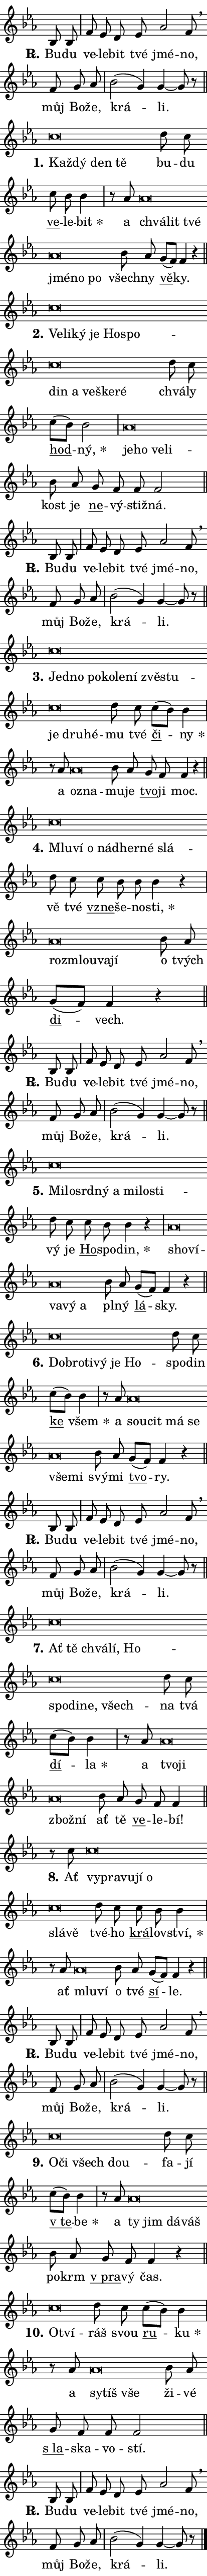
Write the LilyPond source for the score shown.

\version "2.24.0"
\header { tagline = "" }
\paper {
  indent = 0\cm
  top-margin = 0\cm
  right-margin = 0\cm
  bottom-margin = 0\cm
  left-margin = 0\cm
  paper-width = 7\cm
  page-breaking = #ly:one-page-breaking
  system-system-spacing.basic-distance = #11
  score-system-spacing.basic-distance = #11
  ragged-last = ##f
}


%% Author: Thomas Morley
%% https://lists.gnu.org/archive/html/lilypond-user/2020-05/msg00002.html
#(define (line-position grob)
"Returns position of @var[grob} in current system:
   @code{'start}, if at first time-step
   @code{'end}, if at last time-step
   @code{'middle} otherwise
"
  (let* ((col (ly:item-get-column grob))
         (ln (ly:grob-object col 'left-neighbor))
         (rn (ly:grob-object col 'right-neighbor))
         (col-to-check-left (if (ly:grob? ln) ln col))
         (col-to-check-right (if (ly:grob? rn) rn col))
         (break-dir-left
           (and
             (ly:grob-property col-to-check-left 'non-musical #f)
             (ly:item-break-dir col-to-check-left)))
         (break-dir-right
           (and
             (ly:grob-property col-to-check-right 'non-musical #f)
             (ly:item-break-dir col-to-check-right))))
        (cond ((eqv? 1 break-dir-left) 'start)
              ((eqv? -1 break-dir-right) 'end)
              (else 'middle))))

#(define (tranparent-at-line-position vctor)
  (lambda (grob)
  "Relying on @code{line-position} select the relevant enry from @var{vctor}.
Used to determine transparency,"
    (case (line-position grob)
      ((end) (not (vector-ref vctor 0)))
      ((middle) (not (vector-ref vctor 1)))
      ((start) (not (vector-ref vctor 2))))))

noteHeadBreakVisibility =
#(define-music-function (break-visibility)(vector?)
"Makes @code{NoteHead}s transparent relying on @var{break-visibility}"
#{
  \override NoteHead.transparent =
    #(tranparent-at-line-position break-visibility)
#})

#(define delete-ledgers-for-transparent-note-heads
  (lambda (grob)
    "Reads whether a @code{NoteHead} is transparent.
If so this @code{NoteHead} is removed from @code{'note-heads} from
@var{grob}, which is supposed to be @code{LedgerLineSpanner}.
As a result ledgers are not printed for this @code{NoteHead}"
    (let* ((nhds-array (ly:grob-object grob 'note-heads))
           (nhds-list
             (if (ly:grob-array? nhds-array)
                 (ly:grob-array->list nhds-array)
                 '()))
           ;; Relies on the transparent-property being done before
           ;; Staff.LedgerLineSpanner.after-line-breaking is executed.
           ;; This is fragile ...
           (to-keep
             (remove
               (lambda (nhd)
                 (ly:grob-property nhd 'transparent #f))
               nhds-list)))
      ;; TODO find a better method to iterate over grob-arrays, similiar
      ;; to filter/remove etc for lists
      ;; For now rebuilt from scratch
      (set! (ly:grob-object grob 'note-heads)  '())
      (for-each
        (lambda (nhd)
          (ly:pointer-group-interface::add-grob grob 'note-heads nhd))
        to-keep))))

hideNotes = {
  \noteHeadBreakVisibility #begin-of-line-visible
}
unHideNotes = {
  \noteHeadBreakVisibility #all-visible
}

% work-around for resetting accidentals
% https://lilypond.org/doc/v2.23/Documentation/notation/displaying-rhythms#unmetered-music
cadenzaMeasure = {
  \cadenzaOff
  \partial 1024 s1024
  \cadenzaOn
}

#(define-markup-command (accent layout props text) (markup?)
  "Underline accented syllable"
  (interpret-markup layout props
    #{\markup \override #'(offset . 4.3) \underline { #text }#}))

responsum = \markup \concat {
  "R" \hspace #-1.05 \path #0.1 #'((moveto 0 0.07) (lineto 0.9 0.8)) \hspace #0.05 "."
}

\layout {
    \context {
        \Staff
        \remove "Time_signature_engraver"
        \override LedgerLineSpanner.after-line-breaking = #delete-ledgers-for-transparent-note-heads
    }
    \context {
        \Voice {
            \override NoteHead.output-attributes = #'((class . "notehead"))
            \override Hairpin.height = #0.55
        }
    }
    \context {
        \Lyrics {
            \override StanzaNumber.output-attributes = #'((class . "stanzanumber"))
            \override LyricSpace.minimum-distance = #0.9
            \override LyricText.font-name = #"TeX Gyre Schola"
            \override LyricText.font-size = 1
            \override StanzaNumber.font-name = #"TeX Gyre Schola Bold"
            \override StanzaNumber.font-size = 1
        }
    }
}

% magnetic-lyrics.ily
%
%   written by
%     Jean Abou Samra <jean@abou-samra.fr>
%     Werner Lemberg <wl@gnu.org>
%
%   adapted by
%     Jiri Hon <jiri.hon@gmail.com>
%
% Version 2022-Apr-15

% https://www.mail-archive.com/lilypond-user@gnu.org/msg149350.html

#(define (Left_hyphen_pointer_engraver context)
   "Collect syllable-hyphen-syllable occurrences in lyrics and store
them in properties.  This engraver only looks to the left.  For
example, if the lyrics input is @code{foo -- bar}, it does the
following.

@itemize @bullet
@item
Set the @code{text} property of the @code{LyricHyphen} grob between
@q{foo} and @q{bar} to @code{foo}.

@item
Set the @code{left-hyphen} property of the @code{LyricText} grob with
text @q{foo} to the @code{LyricHyphen} grob between @q{foo} and
@q{bar}.
@end itemize

Use this auxiliary engraver in combination with the
@code{lyric-@/text::@/apply-@/magnetic-@/offset!} hook."
   (let ((hyphen #f)
         (text #f))
     (make-engraver
      (acknowledgers
       ((lyric-syllable-interface engraver grob source-engraver)
        (set! text grob)))
      (end-acknowledgers
       ((lyric-hyphen-interface engraver grob source-engraver)
        ;(when (not (grob::has-interface grob 'lyric-space-interface))
          (set! hyphen grob)));)
      ((stop-translation-timestep engraver)
       (when (and text hyphen)
         (ly:grob-set-object! text 'left-hyphen hyphen))
       (set! text #f)
       (set! hyphen #f)))))

#(define (lyric-text::apply-magnetic-offset! grob)
   "If the space between two syllables is less than the value in
property @code{LyricText@/.details@/.squash-threshold}, move the right
syllable to the left so that it gets concatenated with the left
syllable.

Use this function as a hook for
@code{LyricText@/.after-@/line-@/breaking} if the
@code{Left_@/hyphen_@/pointer_@/engraver} is active."
   (let ((hyphen (ly:grob-object grob 'left-hyphen #f)))
     (when hyphen
       (let ((left-text (ly:spanner-bound hyphen LEFT)))
         (when (grob::has-interface left-text 'lyric-syllable-interface)
           (let* ((common (ly:grob-common-refpoint grob left-text X))
                  (this-x-ext (ly:grob-extent grob common X))
                  (left-x-ext
                   (begin
                     ;; Trigger magnetism for left-text.
                     (ly:grob-property left-text 'after-line-breaking)
                     (ly:grob-extent left-text common X)))
                  ;; `delta` is the gap width between two syllables.
                  (delta (- (interval-start this-x-ext)
                            (interval-end left-x-ext)))
                  (details (ly:grob-property grob 'details))
                  (threshold (assoc-get 'squash-threshold details 0.2)))
             (when (< delta threshold)
               (let* (;; We have to manipulate the input text so that
                      ;; ligatures crossing syllable boundaries are not
                      ;; disabled.  For languages based on the Latin
                      ;; script this is essentially a beautification.
                      ;; However, for non-Western scripts it can be a
                      ;; necessity.
                      (lt (ly:grob-property left-text 'text))
                      (rt (ly:grob-property grob 'text))
                      (is-space (grob::has-interface hyphen 'lyric-space-interface))
                      (space (if is-space " " ""))
                      (space-markup (grob-interpret-markup grob " "))
                      (space-size (interval-length (ly:stencil-extent space-markup X)))
                      (extra-delta (if is-space space-size 0))
                      ;; Append new syllable.
                      (ltrt-space (if (and (string? lt) (string? rt))
                                (string-append lt space rt)
                                (make-concat-markup (list lt space rt))))
                      ;; Right-align `ltrt` to the right side.
                      (ltrt-space-markup (grob-interpret-markup
                               grob
                               (make-translate-markup
                                (cons (interval-length this-x-ext) 0)
                                (make-right-align-markup ltrt-space)))))
                 (begin
                   ;; Don't print `left-text`.
                   (ly:grob-set-property! left-text 'stencil #f)
                   ;; Set text and stencil (which holds all collected
                   ;; syllables so far) and shift it to the left.
                   (ly:grob-set-property! grob 'text ltrt-space)
                   (ly:grob-set-property! grob 'stencil ltrt-space-markup)
                   (ly:grob-translate-axis! grob (- (- delta extra-delta)) X))))))))))


#(define (lyric-hyphen::displace-bounds-first grob)
   ;; Make very sure this callback isn't triggered too early.
   (let ((left (ly:spanner-bound grob LEFT))
         (right (ly:spanner-bound grob RIGHT)))
     (ly:grob-property left 'after-line-breaking)
     (ly:grob-property right 'after-line-breaking)
     (ly:lyric-hyphen::print grob)))

squashThreshold = #0.4

\layout {
  \context {
    \Lyrics
    \consists #Left_hyphen_pointer_engraver
    \override LyricText.after-line-breaking =
      #lyric-text::apply-magnetic-offset!
    \override LyricHyphen.stencil = #lyric-hyphen::displace-bounds-first
    \override LyricText.details.squash-threshold = \squashThreshold
    \override LyricHyphen.minimum-distance = 0
    \override LyricHyphen.minimum-length = \squashThreshold
  }
}

squash = \override LyricText.details.squash-threshold = 9999
unSquash = \override LyricText.details.squash-threshold = \squashThreshold

left = \override LyricText.self-alignment-X = #LEFT
unLeft = \revert LyricText.self-alignment-X

starOffset = #(lambda (grob) 
                (let ((x_offset (ly:self-alignment-interface::aligned-on-x-parent grob)))
                  (if (= x_offset 0) 0 (+ x_offset 1.2))))

star = #(define-music-function (syllable)(string?)
"Append star separator at the end of a syllable"
#{
  \once \override LyricText.X-offset = #starOffset
  \lyricmode { \markup {
    #syllable
    \override #'((font-name . "TeX Gyre Schola Bold")) \hspace #0.2 \lower #0.65 \larger "*"
  } }
#})

starAccent = #(define-music-function (syllable)(string?)
"Append star separator at the end of a syllable and make accent"
#{
  \once \override LyricText.X-offset = #starOffset
  \lyricmode { \markup {
    \accent #syllable
    \override #'((font-name . "TeX Gyre Schola Bold")) \hspace #0.2 \lower #0.65 \larger "*"
  } }
#})

breath = #(define-music-function (syllable)(string?)
"Append breathing indicator at the end of a syllable"
#{
  \lyricmode { \markup { #syllable "+" } }
#})

optionalBreath = #(define-music-function (syllable)(string?)
"Append optional breathing indicator at the end of a syllable"
#{
  \lyricmode { \markup { #syllable "(+)" } }
#})


\score {
    <<
        \new Voice = "melody" { \cadenzaOn \key es \major \relative { bes8 bes \cadenzaMeasure \bar "|" f' es d es as2 f8 \breathe \bar "" f g as \cadenzaMeasure \bar "|" bes2( g4) g~ g8 r \cadenzaMeasure \bar "||" \break } }
        \new Lyrics \lyricsto "melody" { \lyricmode { \set stanza = \responsum
Bu -- du ve -- le -- bit tvé jmé -- no, můj Bo -- že, krá -- li. } }
    >>
    \layout {}
}

\score {
    <<
        \new Voice = "melody" { \cadenzaOn \key es \major \relative { c''\breve*1/16 \hideNotes \breve*1/16 \bar "" \breve*1/16 \breve*1/16 \bar "" \unHideNotes d8 c \bar "" c bes bes4 \cadenzaMeasure \bar "|" r8 as8 as\breve*1/16 \hideNotes \breve*1/16 \bar "" \breve*1/16 \bar "" \breve*1/16 \bar "" \breve*1/16 \breve*1/16 \bar "" \unHideNotes bes8 as \bar "" g[( f)] f4 r \cadenzaMeasure \bar "||" \break } }
        \new Lyrics \lyricsto "melody" { \lyricmode { \set stanza = "1."
\left Kaž -- \squash dý den tě \unLeft \unSquash bu -- du \markup \accent ve -- le -- \star bit a \left chvá -- \squash lit tvé jmé -- no po \unLeft \unSquash všech -- ny \markup \accent vě -- ky. } }
    >>
    \layout {}
}

\score {
    <<
        \new Voice = "melody" { \cadenzaOn \key es \major \relative { c''\breve*1/16 \hideNotes \breve*1/16 \bar "" \breve*1/16 \bar "" \breve*1/16 \bar "" \breve*1/16 \bar "" \breve*1/16 \bar "" \breve*1/16 \bar "" \breve*1/16 \bar "" \breve*1/16 \bar "" \breve*1/16 \breve*1/16 \bar "" \unHideNotes d8 c \bar "" c[( bes)] bes2 \cadenzaMeasure \bar "|" as\breve*1/16 \hideNotes \breve*1/16 \bar "" \breve*1/16 \breve*1/16 \bar "" \unHideNotes bes8 as \bar "" g f f f2 \cadenzaMeasure \bar "||" \break } }
        \new Lyrics \lyricsto "melody" { \lyricmode { \set stanza = "2."
\left Ve -- \squash li -- ký je Ho -- spo -- din a ve -- ške -- ré \unLeft \unSquash chvá -- ly \markup \accent hod -- \star ný, \left je -- \squash ho ve -- li -- \unLeft \unSquash kost je \markup \accent ne -- vý -- stiž -- ná. } }
    >>
    \layout {}
}

\score {
    <<
        \new Voice = "melody" { \cadenzaOn \key es \major \relative { bes8 bes \cadenzaMeasure \bar "|" f' es d es as2 f8 \breathe \bar "" f g as \cadenzaMeasure \bar "|" bes2( g4) g~ g8 r \cadenzaMeasure \bar "||" \break } }
        \new Lyrics \lyricsto "melody" { \lyricmode { \set stanza = \responsum
Bu -- du ve -- le -- bit tvé jmé -- no, můj Bo -- že, krá -- li. } }
    >>
    \layout {}
}

\score {
    <<
        \new Voice = "melody" { \cadenzaOn \key es \major \relative { c''\breve*1/16 \hideNotes \breve*1/16 \bar "" \breve*1/16 \bar "" \breve*1/16 \bar "" \breve*1/16 \bar "" \breve*1/16 \bar "" \breve*1/16 \bar "" \breve*1/16 \bar "" \breve*1/16 \bar "" \breve*1/16 \breve*1/16 \bar "" \unHideNotes d8 c \bar "" c[( bes)] bes4 \cadenzaMeasure \bar "|" r8 as8 as\breve*1/16 \hideNotes \breve*1/16 \bar "" \unHideNotes bes8 as \bar "" g f f4 r \cadenzaMeasure \bar "||" \break } }
        \new Lyrics \lyricsto "melody" { \lyricmode { \set stanza = "3."
\left Jed -- \squash no po -- ko -- le -- ní zvě -- stu -- je dru -- hé -- \unLeft \unSquash mu tvé \markup \accent či -- \star ny a \left o -- \squash zna -- \unLeft \unSquash mu -- je \markup \accent tvo -- ji moc. } }
    >>
    \layout {}
}

\score {
    <<
        \new Voice = "melody" { \cadenzaOn \key es \major \relative { c''\breve*1/16 \hideNotes \breve*1/16 \bar "" \breve*1/16 \bar "" \breve*1/16 \bar "" \breve*1/16 \bar "" \breve*1/16 \breve*1/16 \bar "" \unHideNotes d8 c \bar "" c bes bes bes4 r \cadenzaMeasure \bar "|" as\breve*1/16 \hideNotes \breve*1/16 \bar "" \breve*1/16 \breve*1/16 \bar "" \unHideNotes bes8 as \bar "" g[( f)] f4 r \cadenzaMeasure \bar "||" \break } }
        \new Lyrics \lyricsto "melody" { \lyricmode { \set stanza = "4."
\left Mlu -- \squash ví o nád -- her -- né slá -- \unLeft \unSquash vě tvé \markup \accent vzne -- še -- no -- \star sti, \left roz -- \squash mlou -- va -- jí \unLeft \unSquash o tvých \markup \accent di -- vech. } }
    >>
    \layout {}
}

\score {
    <<
        \new Voice = "melody" { \cadenzaOn \key es \major \relative { bes8 bes \cadenzaMeasure \bar "|" f' es d es as2 f8 \breathe \bar "" f g as \cadenzaMeasure \bar "|" bes2( g4) g~ g8 r \cadenzaMeasure \bar "||" \break } }
        \new Lyrics \lyricsto "melody" { \lyricmode { \set stanza = \responsum
Bu -- du ve -- le -- bit tvé jmé -- no, můj Bo -- že, krá -- li. } }
    >>
    \layout {}
}

\score {
    <<
        \new Voice = "melody" { \cadenzaOn \key es \major \relative { c''\breve*1/16 \hideNotes \breve*1/16 \bar "" \breve*1/16 \bar "" \breve*1/16 \bar "" \breve*1/16 \bar "" \breve*1/16 \bar "" \breve*1/16 \breve*1/16 \bar "" \unHideNotes d8 c \bar "" c bes bes4 r \cadenzaMeasure \bar "|" as\breve*1/16 \hideNotes \breve*1/16 \bar "" \breve*1/16 \bar "" \breve*1/16 \breve*1/16 \bar "" \unHideNotes bes8 as \bar "" g[( f)] f4 r \cadenzaMeasure \bar "||" \break } }
        \new Lyrics \lyricsto "melody" { \lyricmode { \set stanza = "5."
\left Mi -- \squash lo -- srd -- ný a mi -- lo -- sti -- \unLeft \unSquash vý je \markup \accent Ho -- spo -- \star din, \left sho -- \squash ví -- va -- vý a \unLeft \unSquash pl -- ný \markup \accent lá -- sky. } }
    >>
    \layout {}
}

\score {
    <<
        \new Voice = "melody" { \cadenzaOn \key es \major \relative { c''\breve*1/16 \hideNotes \breve*1/16 \bar "" \breve*1/16 \bar "" \breve*1/16 \bar "" \breve*1/16 \breve*1/16 \bar "" \unHideNotes d8 c \bar "" c[( bes)] bes4 \cadenzaMeasure \bar "|" r8 as8 as\breve*1/16 \hideNotes \breve*1/16 \bar "" \breve*1/16 \bar "" \breve*1/16 \bar "" \breve*1/16 \breve*1/16 \bar "" \unHideNotes bes8 as \bar "" g[( f)] f4 r \cadenzaMeasure \bar "||" \break } }
        \new Lyrics \lyricsto "melody" { \lyricmode { \set stanza = "6."
\left Dob -- \squash ro -- ti -- vý je Ho -- \unLeft \unSquash spo -- din \markup \accent ke \star všem a \left sou -- \squash cit má se vše -- mi \unLeft \unSquash svý -- mi \markup \accent tvo -- ry. } }
    >>
    \layout {}
}

\score {
    <<
        \new Voice = "melody" { \cadenzaOn \key es \major \relative { bes8 bes \cadenzaMeasure \bar "|" f' es d es as2 f8 \breathe \bar "" f g as \cadenzaMeasure \bar "|" bes2( g4) g~ g8 r \cadenzaMeasure \bar "||" \break } }
        \new Lyrics \lyricsto "melody" { \lyricmode { \set stanza = \responsum
Bu -- du ve -- le -- bit tvé jmé -- no, můj Bo -- že, krá -- li. } }
    >>
    \layout {}
}

\score {
    <<
        \new Voice = "melody" { \cadenzaOn \key es \major \relative { c''\breve*1/16 \hideNotes \breve*1/16 \bar "" \breve*1/16 \bar "" \breve*1/16 \bar "" \breve*1/16 \bar "" \breve*1/16 \bar "" \breve*1/16 \bar "" \breve*1/16 \breve*1/16 \bar "" \unHideNotes d8 c \bar "" c[( bes)] bes4 \cadenzaMeasure \bar "|" r8 as8 as\breve*1/16 \hideNotes \breve*1/16 \bar "" \breve*1/16 \breve*1/16 \bar "" \unHideNotes bes8 as \bar "" g f f4 \cadenzaMeasure \bar "||" \break } }
        \new Lyrics \lyricsto "melody" { \lyricmode { \set stanza = "7."
\left Ať \squash tě chvá -- lí, Ho -- spo -- di -- ne, všech -- \unLeft \unSquash na tvá \markup \accent dí -- \star la a \left tvo -- \squash ji zbož -- ní \unLeft \unSquash ať tě \markup \accent ve -- le -- bí! } }
    >>
    \layout {}
}

\score {
    <<
        \new Voice = "melody" { \cadenzaOn \key es \major \relative { r8 c''8 c\breve*1/16 \hideNotes \breve*1/16 \bar "" \breve*1/16 \bar "" \breve*1/16 \bar "" \breve*1/16 \bar "" \breve*1/16 \breve*1/16 \bar "" \unHideNotes d8 c \bar "" c bes bes4 \cadenzaMeasure \bar "|" r8 as8 as\breve*1/16 \hideNotes \breve*1/16 \bar "" \unHideNotes bes8 as \bar "" g[( f)] f4 r \cadenzaMeasure \bar "||" \break } }
        \new Lyrics \lyricsto "melody" { \lyricmode { \set stanza = "8."
Ať \left vy -- \squash pra -- vu -- jí o slá -- vě \unLeft \unSquash tvé -- ho \markup \accent krá -- lov -- \star ství, ať \left mlu -- \squash ví \unLeft \unSquash o tvé \markup \accent sí -- le. } }
    >>
    \layout {}
}

\score {
    <<
        \new Voice = "melody" { \cadenzaOn \key es \major \relative { bes8 bes \cadenzaMeasure \bar "|" f' es d es as2 f8 \breathe \bar "" f g as \cadenzaMeasure \bar "|" bes2( g4) g~ g8 r \cadenzaMeasure \bar "||" \break } }
        \new Lyrics \lyricsto "melody" { \lyricmode { \set stanza = \responsum
Bu -- du ve -- le -- bit tvé jmé -- no, můj Bo -- že, krá -- li. } }
    >>
    \layout {}
}

\score {
    <<
        \new Voice = "melody" { \cadenzaOn \key es \major \relative { c''\breve*1/16 \hideNotes \breve*1/16 \bar "" \breve*1/16 \breve*1/16 \bar "" \unHideNotes d8 c \bar "" c[( bes)] bes4 \cadenzaMeasure \bar "|" r8 as8 as\breve*1/16 \hideNotes \breve*1/16 \bar "" \breve*1/16 \breve*1/16 \bar "" \unHideNotes bes8 as \bar "" g f f4 r \cadenzaMeasure \bar "||" \break } }
        \new Lyrics \lyricsto "melody" { \lyricmode { \set stanza = "9."
\left O -- \squash či všech dou -- \unLeft \unSquash fa -- jí \markup \accent "v te" -- \star be a \left ty \squash jim dá -- váš \unLeft \unSquash po -- krm \markup \accent "v pra" -- vý čas. } }
    >>
    \layout {}
}

\score {
    <<
        \new Voice = "melody" { \cadenzaOn \key es \major \relative { c''\breve*1/16 \hideNotes \breve*1/16 \bar "" \unHideNotes d8 c \bar "" c[( bes)] bes4 \cadenzaMeasure \bar "|" r8 as8 as\breve*1/16 \hideNotes \breve*1/16 \breve*1/16 \bar "" \unHideNotes bes8 as \bar "" g f f f2 \cadenzaMeasure \bar "||" \break } }
        \new Lyrics \lyricsto "melody" { \lyricmode { \set stanza = "10."
\left O -- \squash tví -- \unLeft \unSquash ráš svou \markup \accent ru -- \star ku a \left sy -- \squash tíš vše \unLeft \unSquash ži -- vé \markup \accent "s la" -- ska -- vo -- stí. } }
    >>
    \layout {}
}

\score {
    <<
        \new Voice = "melody" { \cadenzaOn \key es \major \relative { bes8 bes \cadenzaMeasure \bar "|" f' es d es as2 f8 \breathe \bar "" f g as \cadenzaMeasure \bar "|" bes2( g4) g~ g8 r \cadenzaMeasure \bar "||" \break } \bar "|." }
        \new Lyrics \lyricsto "melody" { \lyricmode { \set stanza = \responsum
Bu -- du ve -- le -- bit tvé jmé -- no, můj Bo -- že, krá -- li. } }
    >>
    \layout {}
}
